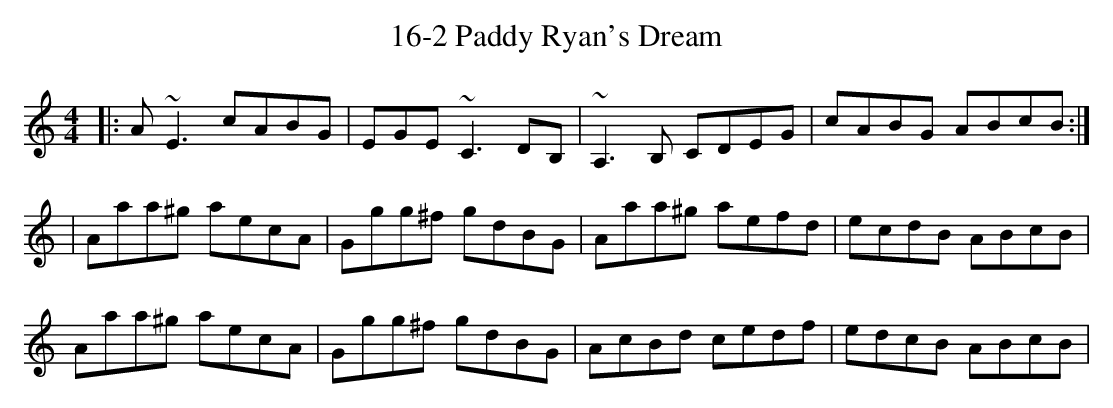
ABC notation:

X:1
T: 16-2 Paddy Ryan's Dream
M: 4/4
L: 1/8
K: Amin
|:A~E3 cABG|EGE~C3DB,|~A,3B, CDEG|cABG ABcB:|
|Aaa^g aecA|Ggg^f gdBG|Aaa^g aefd|ecdB ABcB|
Aaa^g aecA|Ggg^f gdBG|AcBd cedf|edcB ABcB|
